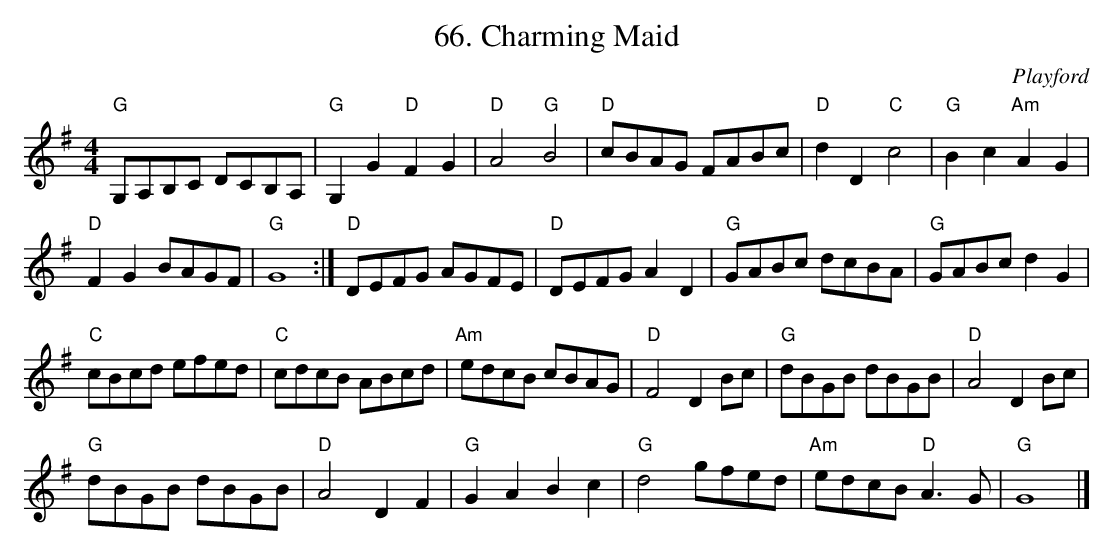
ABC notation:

X:1
T:66. Charming Maid
C:Playford
L:1/8
M:4/4
K:G
 "G"G,A,B,C DCB,A, | "G"G,2 G2 "D"F2 G2 | "D"A4 "G"B4 | "D"cBAG FABc | "D"d2 D2 "C"c4 | "G"B2 c2 "Am"A2 G2 |$ %6
 "D"F2 G2 BAGF | "G"G8 :| "D"DEFG AGFE | "D"DEFG A2 D2 | "G"GABc dcBA | "G"GABc d2 G2 |$ "C"cBcd efed | "C"cdcB ABcd | %14
 "Am"edcB cBAG | "D"F4 D2 Bc | "G"dBGB dBGB | "D"A4 D2 Bc |$ "G"dBGB dBGB | "D"A4 D2 F2 | "G"G2 A2 B2 c2 | "G"d4 gfed | %22
 "Am"edcB "D"A3 G | "G"G8 |] %24
